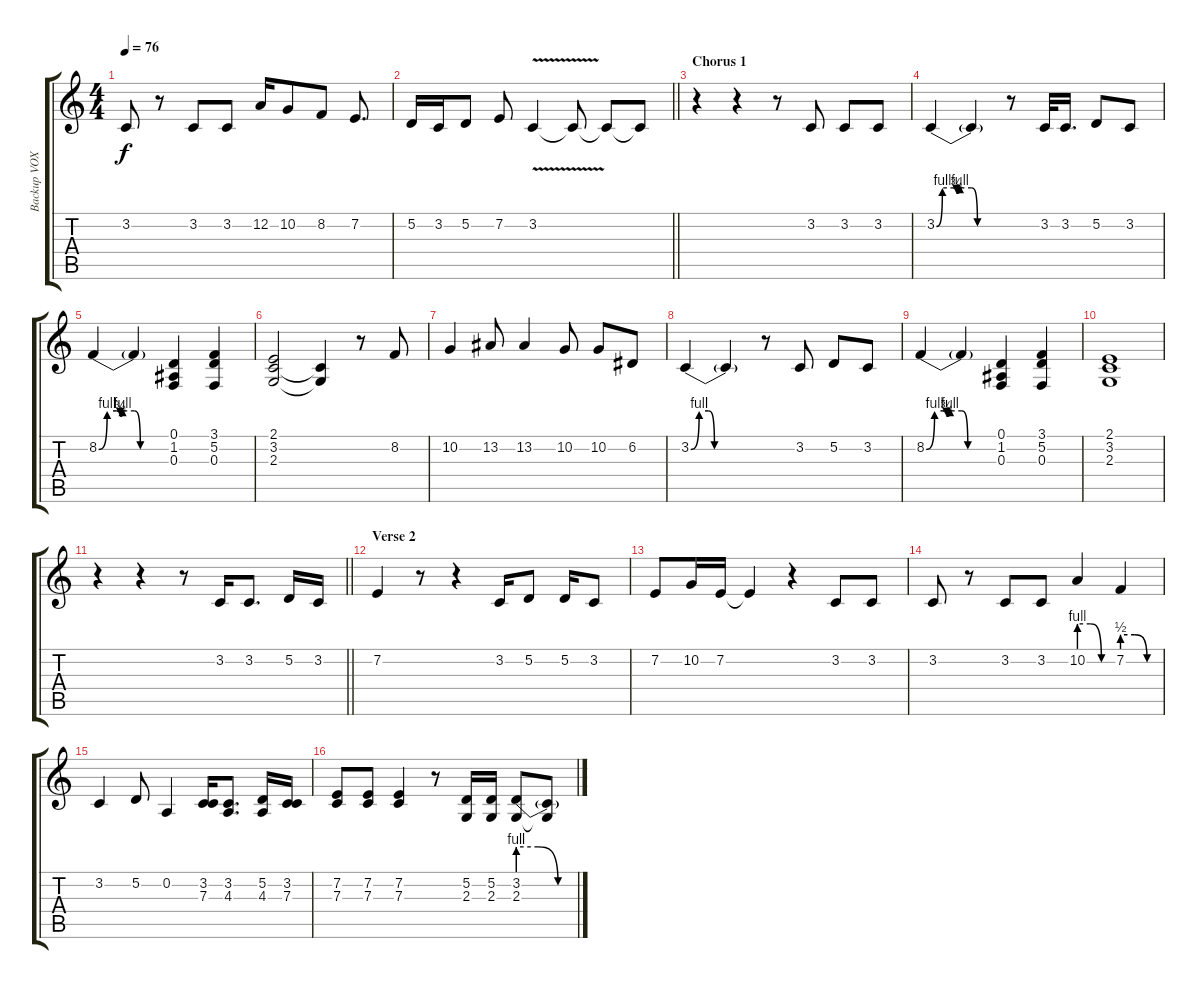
\track ("Backup VOX" "Backup VOX") {instrument lead2sawtooth}
\staff {score tabs}
\tuning (D4 A3 F3 C3 G2 D2) {hide}
\ts (4 4)
\tempo 76
\clef g2
\ks c
3.2.8{dy f} r.8 3.2.8 3.2.8 12.2.16 10.2.8 8.2.8 7.2.8{d} |
\barLineRight lightlight
5.2.16 3.2.16 5.2.8 7.2.8 3.2{v}.4 3.2{t}.8 3.2{t}.8 3.2{t}.8 |
\section ("" "Chorus 1")
r.4 r.4 r.8 3.2.8 3.2.8 3.2.8 |
3.2{be (custom 0 0 5 4 15 4 17 3 20 4 30 4 35 0 60 0)}.4 3.2{t}.4 r.8 3.2.32 3.2.16{d} 5.2.8 3.2.8 |
8.2{be (custom 0 0 7 4 15 4 18 3 20 4 30 4 35 0 60 0)}.4 8.2{t}.4 (0.1 1.2 0.3).4 (3.1 5.2 0.3).4 |
(2.1 3.2 2.3).2 (3.2{t} 2.3{t}).4 r.8 8.2.8 |
10.2.4 13.2.8 13.2.4 10.2.8 10.2.8 6.2.8 |
3.2{be (custom 0 0 7 4 15 4 20 0 35 0 60 0)}.4 3.2{t}.4 r.8 3.2.8 5.2.8 3.2.8 |
8.2{be (custom 0 0 7 4 15 4 17 3 20 4 30 4 35 0 38 0 60 0)}.4 8.2{t}.4 (0.1 1.2 0.3).4 (3.1 5.2 0.3).4 |
(2.1 3.2 2.3).1 |
\barLineRight lightlight
r.4 r.4 r.8 3.2.16 3.2.8{d} 5.2.16 3.2.16 |
\section ("" "Verse 2")
7.2.4 r.8 r.4 3.2.16 5.2.8 5.2.16 3.2.8 |
7.2.8 10.2.16 7.2.16 7.2{t}.4 r.4 3.2.8 3.2.8 |
3.2.8 r.8 3.2.8 3.2.8 10.2{be (custom 0 4 20 4 40 0 60 0)}.4 7.2{be (custom 0 2 20 2 40 0 60 0)}.4 |
3.2.4 5.2.8 0.2.4 (3.2 7.3).16 (3.2 4.3).8{d} (5.2 4.3).16 (3.2 7.3).16 |
(7.2 7.3).8 (7.2 7.3).8 (7.2 7.3).4 r.8 (5.2 2.3).16 (5.2 2.3).16 (3.2{be (custom 0 4 20 4 40 0 60 0)} 2.3).8 (3.2{t} 2.3{t}).8
